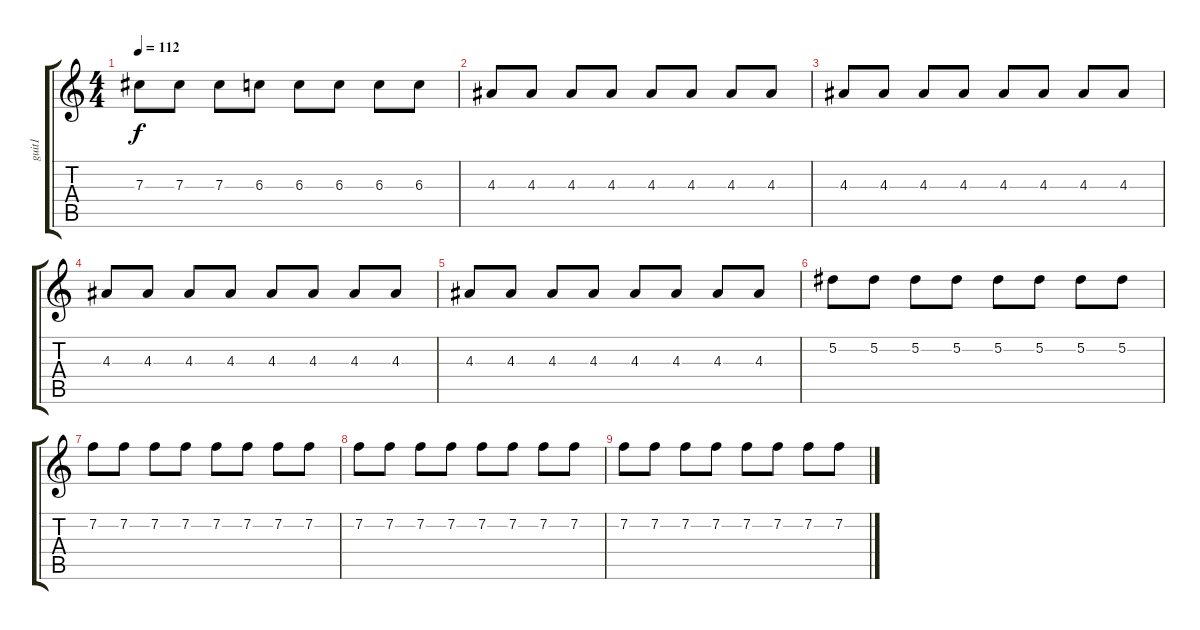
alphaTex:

\track ("guit1" "guit1") {instrument overdrivenguitar}
\staff {score tabs}
\tuning (Eb4 Bb3 Gb3 Db3 Ab2 Eb2) {hide}
\ts (4 4)
\tempo 112
\clef g2
\ks c
7.3.8{dy f} 7.3.8 7.3.8 6.3.8 6.3.8 6.3.8 6.3.8 6.3.8 |
4.3.8 4.3.8 4.3.8 4.3.8 4.3.8 4.3.8 4.3.8 4.3.8 |
4.3.8 4.3.8 4.3.8 4.3.8 4.3.8 4.3.8 4.3.8 4.3.8 |
4.3.8 4.3.8 4.3.8 4.3.8 4.3.8 4.3.8 4.3.8 4.3.8 |
4.3.8 4.3.8 4.3.8 4.3.8 4.3.8 4.3.8 4.3.8 4.3.8 |
5.2.8 5.2.8 5.2.8 5.2.8 5.2.8 5.2.8 5.2.8 5.2.8 |
7.2.8 7.2.8 7.2.8 7.2.8 7.2.8 7.2.8 7.2.8 7.2.8 |
7.2.8 7.2.8 7.2.8 7.2.8 7.2.8 7.2.8 7.2.8 7.2.8 |
7.2.8 7.2.8 7.2.8 7.2.8 7.2.8 7.2.8 7.2.8 7.2.8
